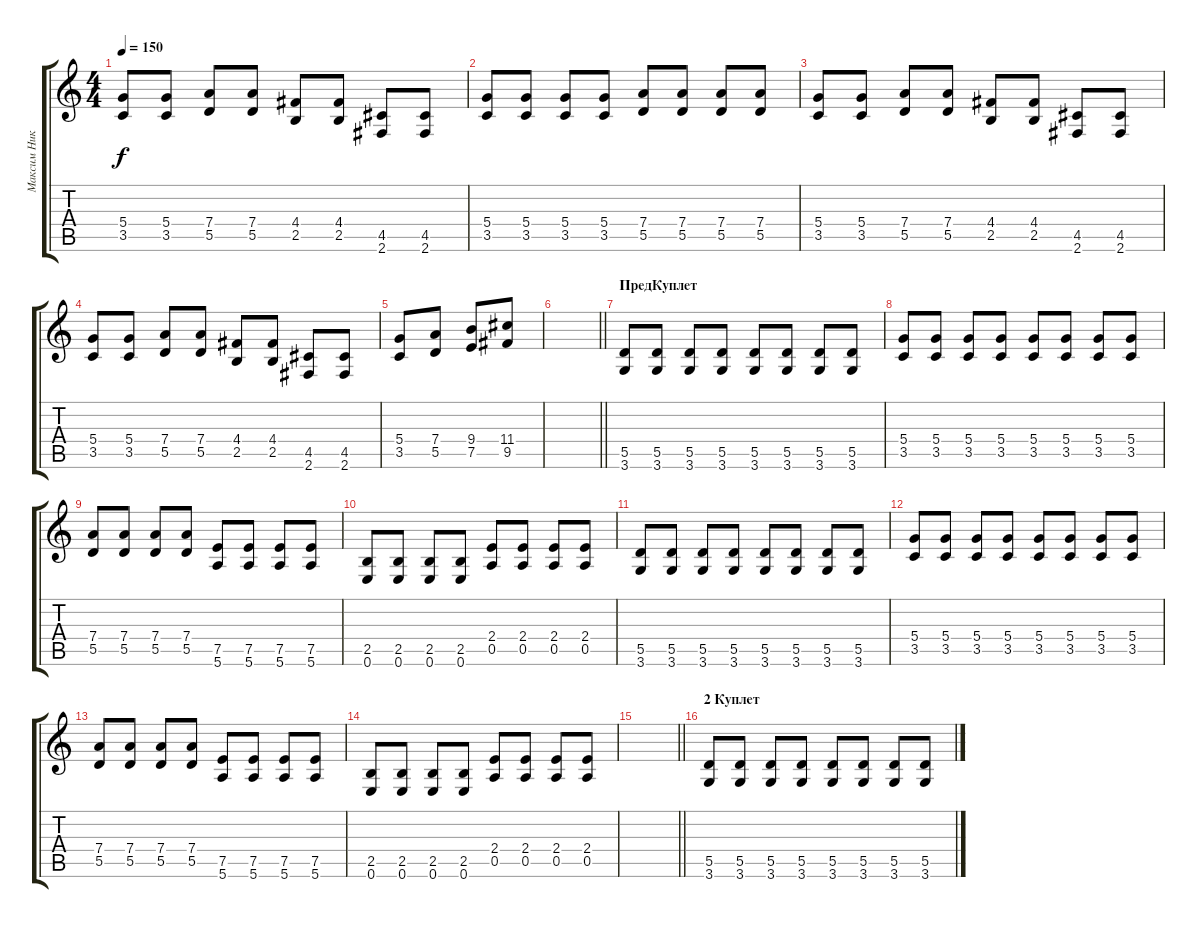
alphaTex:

\track ("Максим Никитенко" "Максим Ник") {instrument overdrivenguitar}
\staff {score tabs}
\tuning (E4 B3 G3 D3 A2 E2) {hide}
\ts (4 4)
\tempo 150
\clef g2
\ks c
(5.4 3.5).8{dy f} (5.4 3.5).8 (7.4 5.5).8 (7.4 5.5).8 (4.4 2.5).8 (4.4 2.5).8 (4.5 2.6).8 (4.5 2.6).8 |
(5.4 3.5).8 (5.4 3.5).8 (5.4 3.5).8 (5.4 3.5).8 (7.4 5.5).8 (7.4 5.5).8 (7.4 5.5).8 (7.4 5.5).8 |
(5.4 3.5).8 (5.4 3.5).8 (7.4 5.5).8 (7.4 5.5).8 (4.4 2.5).8 (4.4 2.5).8 (4.5 2.6).8 (4.5 2.6).8 |
(5.4 3.5).8 (5.4 3.5).8 (7.4 5.5).8 (7.4 5.5).8 (4.4 2.5).8 (4.4 2.5).8 (4.5 2.6).8 (4.5 2.6).8 |
(5.4 3.5).8 (7.4 5.5).8 (9.4 7.5).8 (11.4 9.5).8 |
\barLineRight lightlight
|
\section ("" "ПредКуплет")
(5.5 3.6).8 (5.5 3.6).8 (5.5 3.6).8 (5.5 3.6).8 (5.5 3.6).8 (5.5 3.6).8 (5.5 3.6).8 (5.5 3.6).8 |
(5.4 3.5).8 (5.4 3.5).8 (5.4 3.5).8 (5.4 3.5).8 (5.4 3.5).8 (5.4 3.5).8 (5.4 3.5).8 (5.4 3.5).8 |
(7.4 5.5).8 (7.4 5.5).8 (7.4 5.5).8 (7.4 5.5).8 (7.5 5.6).8 (7.5 5.6).8 (7.5 5.6).8 (7.5 5.6).8 |
(2.5 0.6).8 (2.5 0.6).8 (2.5 0.6).8 (2.5 0.6).8 (2.4 0.5).8 (2.4 0.5).8 (2.4 0.5).8 (2.4 0.5).8 |
(5.5 3.6).8 (5.5 3.6).8 (5.5 3.6).8 (5.5 3.6).8 (5.5 3.6).8 (5.5 3.6).8 (5.5 3.6).8 (5.5 3.6).8 |
(5.4 3.5).8 (5.4 3.5).8 (5.4 3.5).8 (5.4 3.5).8 (5.4 3.5).8 (5.4 3.5).8 (5.4 3.5).8 (5.4 3.5).8 |
(7.4 5.5).8 (7.4 5.5).8 (7.4 5.5).8 (7.4 5.5).8 (7.5 5.6).8 (7.5 5.6).8 (7.5 5.6).8 (7.5 5.6).8 |
(2.5 0.6).8 (2.5 0.6).8 (2.5 0.6).8 (2.5 0.6).8 (2.4 0.5).8 (2.4 0.5).8 (2.4 0.5).8 (2.4 0.5).8 |
\barLineRight lightlight
|
\section ("" "2 Куплет")
(5.5 3.6).8 (5.5 3.6).8 (5.5 3.6).8 (5.5 3.6).8 (5.5 3.6).8 (5.5 3.6).8 (5.5 3.6).8 (5.5 3.6).8
